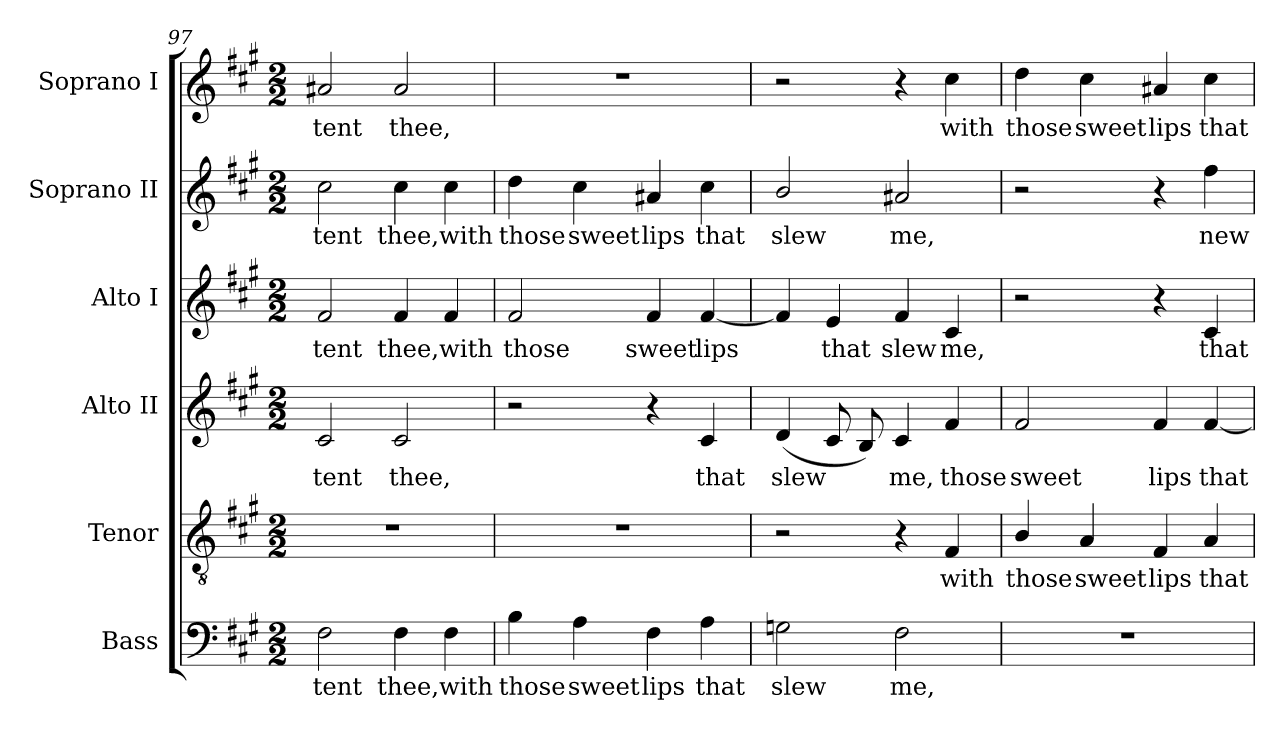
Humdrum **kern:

**kern	**text	**kern	**text	**kern	**text	**kern	**text	**kern	**text	**kern	**text
*part6	*part6	*part5	*part5	*part4	*part4	*part3	*part3	*part2	*part2	*part1	*part1
*staff6	*staff6	*staff5	*staff5	*staff4	*staff4	*staff3	*staff3	*staff2	*staff2	*staff1	*staff1
*I"Bass	*	*I"Tenor	*	*I"Alto II	*	*I"Alto I	*	*I"Soprano II	*	*I"Soprano I	*
*I'B	*	*I'T.	*	*I'A.	*	*I'A I	*	*I'S II	*	*I'S I	*
*clefF4	*	*clefGv2	*	*clefG2	*	*clefG2	*	*clefG2	*	*clefG2	*
*	*	*ITrd7c12	*	*	*	*	*	*	*	*	*
*k[f#c#g#]	*	*k[f#c#g#]	*	*k[f#c#g#]	*	*k[f#c#g#]	*	*k[f#c#g#]	*	*k[f#c#g#]	*
*A:	*	*A:	*	*A:	*	*A:	*	*A:	*	*A:	*
*M2/2	*	*M2/2	*	*M2/2	*	*M2/2	*	*M2/2	*	*M2/2	*
=97	=97	=97	=97	=97	=97	=97	=97	=97	=97	=97	=97
!	!LO:LY:b:color=#000000	!	!	!	!	!	!	!	!	!	!
!	!	!	!	!	!LO:LY:b:color=#000000	!	!	!	!	!	!
!	!	!	!	!	!	!	!LO:LY:b:color=#000000	!	!	!	!
!	!	!	!	!	!	!	!	!	!LO:LY:b:color=#000000	!	!
!	!	!	!	!	!	!	!	!	!	!	!LO:LY:b:color=#000000
2F#i\	-tent	1r	.	2c#i/	-tent	2f#i/	-tent	2cc#i\	-tent	2a#Xi/	-tent
!	!LO:LY:b:color=#000000	!	!	!	!	!	!	!	!	!	!
!	!	!	!	!	!LO:LY:b:color=#000000	!	!	!	!	!	!
!	!	!	!	!	!	!	!LO:LY:b:color=#000000	!	!	!	!
!	!	!	!	!	!	!	!	!	!LO:LY:b:color=#000000	!	!
!	!	!	!	!	!	!	!	!	!	!	!LO:LY:b:color=#000000
4F#i\	thee,	.	.	2c#i/	thee,	4f#i/	thee,	4cc#i\	thee,	2a#i/	thee,
!	!LO:LY:b:color=#000000	!	!	!	!	!	!	!	!	!	!
!	!	!	!	!	!	!	!LO:LY:b:color=#000000	!	!	!	!
!	!	!	!	!	!	!	!	!	!LO:LY:b:color=#000000	!	!
4F#i\	with	.	.	.	.	4f#i/	with	4cc#i\	with	.	.
!!LO:LB:g=z
=98	=98	=98	=98	=98	=98	=98	=98	=98	=98	=98	=98
!	!LO:LY:b:color=#000000	!	!	!	!	!	!	!	!	!	!
!	!	!	!	!	!	!	!LO:LY:b:color=#000000	!	!	!	!
!	!	!	!	!	!	!	!	!	!LO:LY:b:color=#000000	!	!
4Bi\	those	1r	.	2r	.	2f#i/	those	4ddi\	those	1r	.
!	!LO:LY:b:color=#000000	!	!	!	!	!	!	!	!	!	!
!	!	!	!	!	!	!	!	!	!LO:LY:b:color=#000000	!	!
4Ai\	sweet	.	.	.	.	.	.	4cc#i\	sweet	.	.
!	!LO:LY:b:color=#000000	!	!	!	!	!	!	!	!	!	!
!	!	!	!	!	!	!	!LO:LY:b:color=#000000	!	!	!	!
!	!	!	!	!	!	!	!	!	!LO:LY:b:color=#000000	!	!
4F#i\	lips	.	.	4r	.	4f#i/	sweet	4a#Xi/	lips	.	.
!	!LO:LY:b:color=#000000	!	!	!	!	!	!	!	!	!	!
!	!	!	!	!	!LO:LY:b:color=#000000	!	!	!	!	!	!
!	!	!	!	!	!	!	!LO:LY:b:color=#000000	!	!	!	!
!	!	!	!	!	!	!	!	!	!LO:LY:b:color=#000000	!	!
4Ai\	that	.	.	4c#i/	that	[4f#i/	lips	4cc#i\	that	.	.
=99	=99	=99	=99	=99	=99	=99	=99	=99	=99	=99	=99
!	!LO:LY:b:color=#000000	!	!	!	!	!	!	!	!	!	!
!	!	!	!	!	!LO:LY:b:color=#000000	!	!	!	!	!	!
!	!	!	!	!	!	!	!	!	!LO:LY:b:color=#000000	!	!
2Gni\	slew	2r	.	(4di/	slew	4f#i/]	.	2bi/	slew	2r	.
!	!	!	!	!	!	!	!LO:LY:b:color=#000000	!	!	!	!
.	.	.	.	8c#i/	.	4ei/	that	.	.	.	.
.	.	.	.	8Bi/)	.	.	.	.	.	.	.
!	!LO:LY:b:color=#000000	!	!	!	!	!	!	!	!	!	!
!	!	!	!	!	!LO:LY:b:color=#000000	!	!	!	!	!	!
!	!	!	!	!	!	!	!LO:LY:b:color=#000000	!	!	!	!
!	!	!	!	!	!	!	!	!	!LO:LY:b:color=#000000	!	!
2F#i\	me,	4r	.	4c#i/	me,	4f#i/	slew	2a#Xi/	me,	4r	.
!	!	!	!LO:LY:b:color=#000000	!	!	!	!	!	!	!	!
!	!	!	!	!	!LO:LY:b:color=#000000	!	!	!	!	!	!
!	!	!	!	!	!	!	!LO:LY:b:color=#000000	!	!	!	!
!	!	!	!	!	!	!	!	!	!	!	!LO:LY:b:color=#000000
.	.	4FF#i/	with	4f#i/	those	4c#i/	me,	.	.	4cc#i\	with
=100	=100	=100	=100	=100	=100	=100	=100	=100	=100	=100	=100
!	!	!	!LO:LY:b:color=#000000	!	!	!	!	!	!	!	!
!	!	!	!	!	!LO:LY:b:color=#000000	!	!	!	!	!	!
!	!	!	!	!	!	!	!	!	!	!	!LO:LY:b:color=#000000
1r	.	4BBi/	those	2f#i/	sweet	2r	.	2r	.	4ddi\	those
!	!	!	!LO:LY:b:color=#000000	!	!	!	!	!	!	!	!
!	!	!	!	!	!	!	!	!	!	!	!LO:LY:b:color=#000000
.	.	4AAi/	sweet	.	.	.	.	.	.	4cc#i\	sweet
!	!	!	!LO:LY:b:color=#000000	!	!	!	!	!	!	!	!
!	!	!	!	!	!LO:LY:b:color=#000000	!	!	!	!	!	!
!	!	!	!	!	!	!	!	!	!	!	!LO:LY:b:color=#000000
.	.	4FF#i/	lips	4f#i/	lips	4r	.	4r	.	4a#Xi/	lips
!	!	!	!LO:LY:b:color=#000000	!	!	!	!	!	!	!	!
!	!	!	!	!	!LO:LY:b:color=#000000	!	!	!	!	!	!
!	!	!	!	!	!	!	!LO:LY:b:color=#000000	!	!	!	!
!	!	!	!	!	!	!	!	!	!LO:LY:b:color=#000000	!	!
!	!	!	!	!	!	!	!	!	!	!	!LO:LY:b:color=#000000
.	.	4AAi/	that	[4f#i/	that	4c#i/	that	4ff#i\	new	4cc#i\	that
=	=	=	=	=	=	=	=	=	=	=	=
*-	*-	*-	*-	*-	*-	*-	*-	*-	*-	*-	*-
